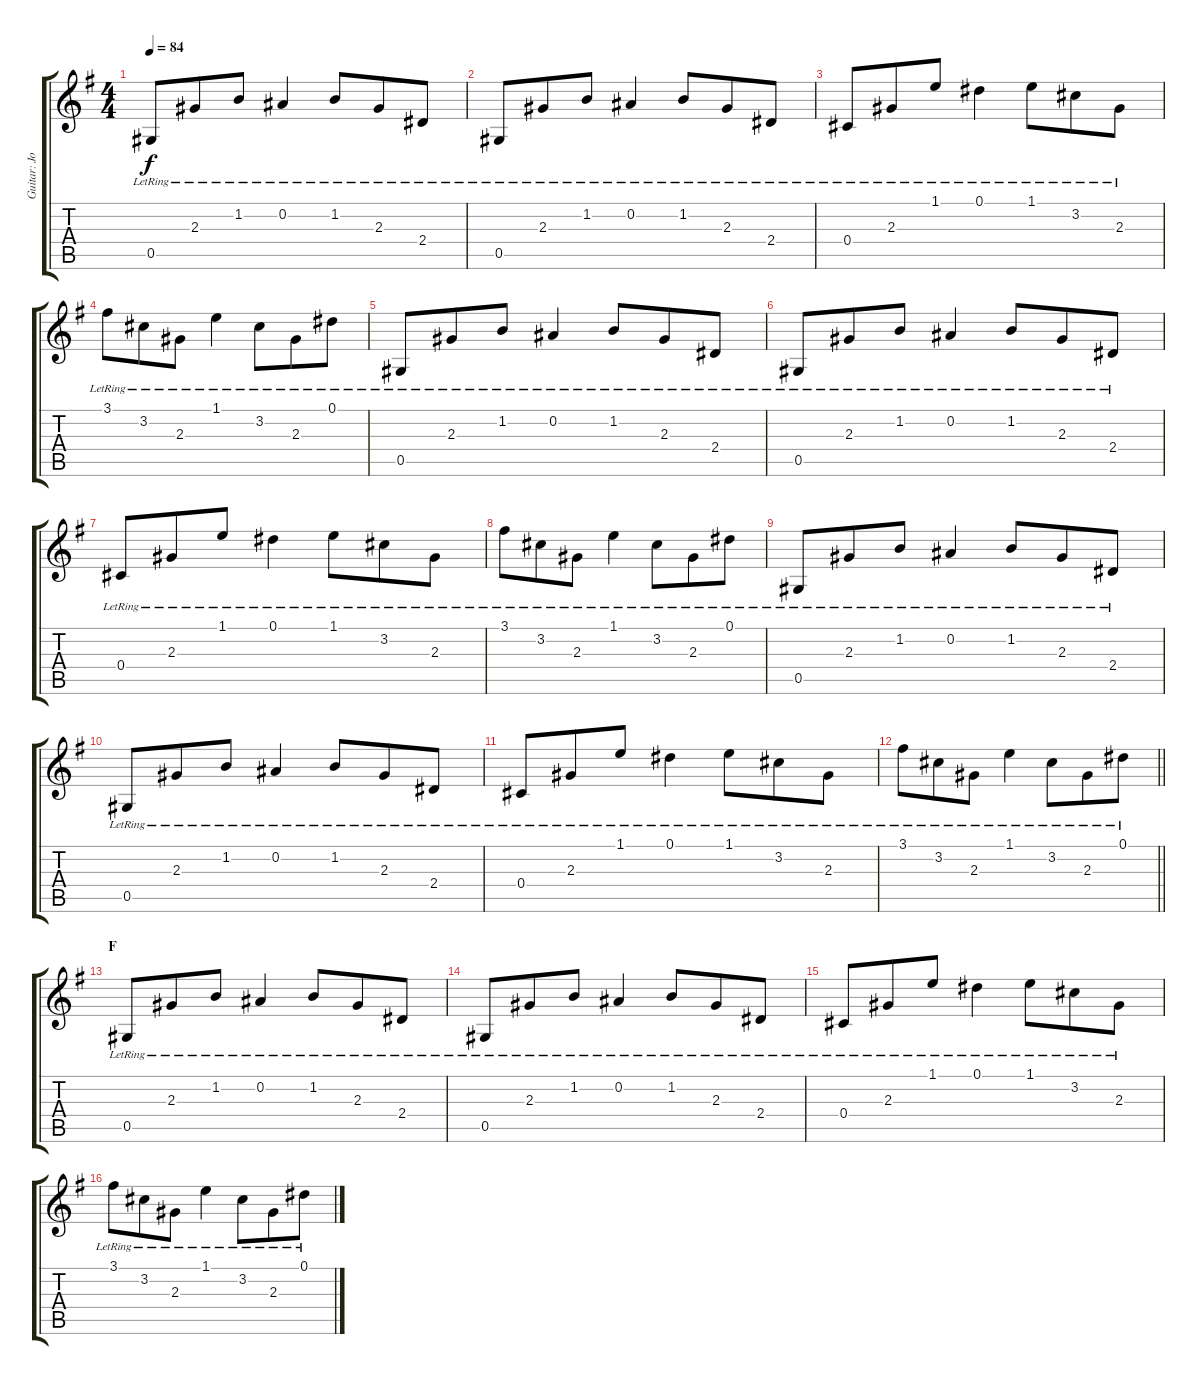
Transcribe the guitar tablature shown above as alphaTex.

\track ("Guitar: Jon" "Guitar: Jo") {instrument acousticguitarsteel}
\staff {score tabs}
\tuning (Eb4 Bb3 Gb3 Db3 Ab2 Eb2) {hide}
\ts (4 4)
\tempo 84
\clef g2
\ks g
0.5{lr}.8{dy f} 2.3{lr}.8{beam merge} 1.2{lr}.8 0.2{lr}.4 1.2{lr}.8{beam merge} 2.3{lr}.8 2.4{lr}.8 |
0.5{lr}.8 2.3{lr}.8{beam merge} 1.2{lr}.8 0.2{lr}.4 1.2{lr}.8{beam merge} 2.3{lr}.8 2.4{lr}.8 |
0.4{lr}.8 2.3{lr}.8{beam merge} 1.1{lr}.8 0.1{lr}.4 1.1{lr}.8{beam merge} 3.2{lr}.8 2.3{lr}.8 |
3.1{lr}.8 3.2{lr}.8{beam merge} 2.3{lr}.8 1.1{lr}.4 3.2{lr}.8{beam merge} 2.3{lr}.8 0.1{lr}.8 |
0.5{lr}.8 2.3{lr}.8{beam merge} 1.2{lr}.8 0.2{lr}.4 1.2{lr}.8{beam merge} 2.3{lr}.8 2.4{lr}.8 |
0.5{lr}.8 2.3{lr}.8{beam merge} 1.2{lr}.8 0.2{lr}.4 1.2{lr}.8{beam merge} 2.3{lr}.8 2.4{lr}.8 |
0.4{lr}.8 2.3{lr}.8{beam merge} 1.1{lr}.8 0.1{lr}.4 1.1{lr}.8{beam merge} 3.2{lr}.8 2.3{lr}.8 |
3.1{lr}.8 3.2{lr}.8{beam merge} 2.3{lr}.8 1.1{lr}.4 3.2{lr}.8{beam merge} 2.3{lr}.8 0.1{lr}.8 |
0.5{lr}.8 2.3{lr}.8{beam merge} 1.2{lr}.8 0.2{lr}.4 1.2{lr}.8{beam merge} 2.3{lr}.8 2.4{lr}.8 |
0.5{lr}.8 2.3{lr}.8{beam merge} 1.2{lr}.8 0.2{lr}.4 1.2{lr}.8{beam merge} 2.3{lr}.8 2.4{lr}.8 |
0.4{lr}.8 2.3{lr}.8{beam merge} 1.1{lr}.8 0.1{lr}.4 1.1{lr}.8{beam merge} 3.2{lr}.8 2.3{lr}.8 |
\barLineRight lightlight
3.1{lr}.8 3.2{lr}.8{beam merge} 2.3{lr}.8 1.1{lr}.4 3.2{lr}.8{beam merge} 2.3{lr}.8 0.1{lr}.8 |
\section ("" "F")
0.5{lr}.8 2.3{lr}.8{beam merge} 1.2{lr}.8 0.2{lr}.4 1.2{lr}.8{beam merge} 2.3{lr}.8 2.4{lr}.8 |
0.5{lr}.8 2.3{lr}.8{beam merge} 1.2{lr}.8 0.2{lr}.4 1.2{lr}.8{beam merge} 2.3{lr}.8 2.4{lr}.8 |
0.4{lr}.8 2.3{lr}.8{beam merge} 1.1{lr}.8 0.1{lr}.4 1.1{lr}.8{beam merge} 3.2{lr}.8 2.3{lr}.8 |
3.1{lr}.8 3.2{lr}.8{beam merge} 2.3{lr}.8 1.1{lr}.4 3.2{lr}.8{beam merge} 2.3{lr}.8 0.1{lr}.8
